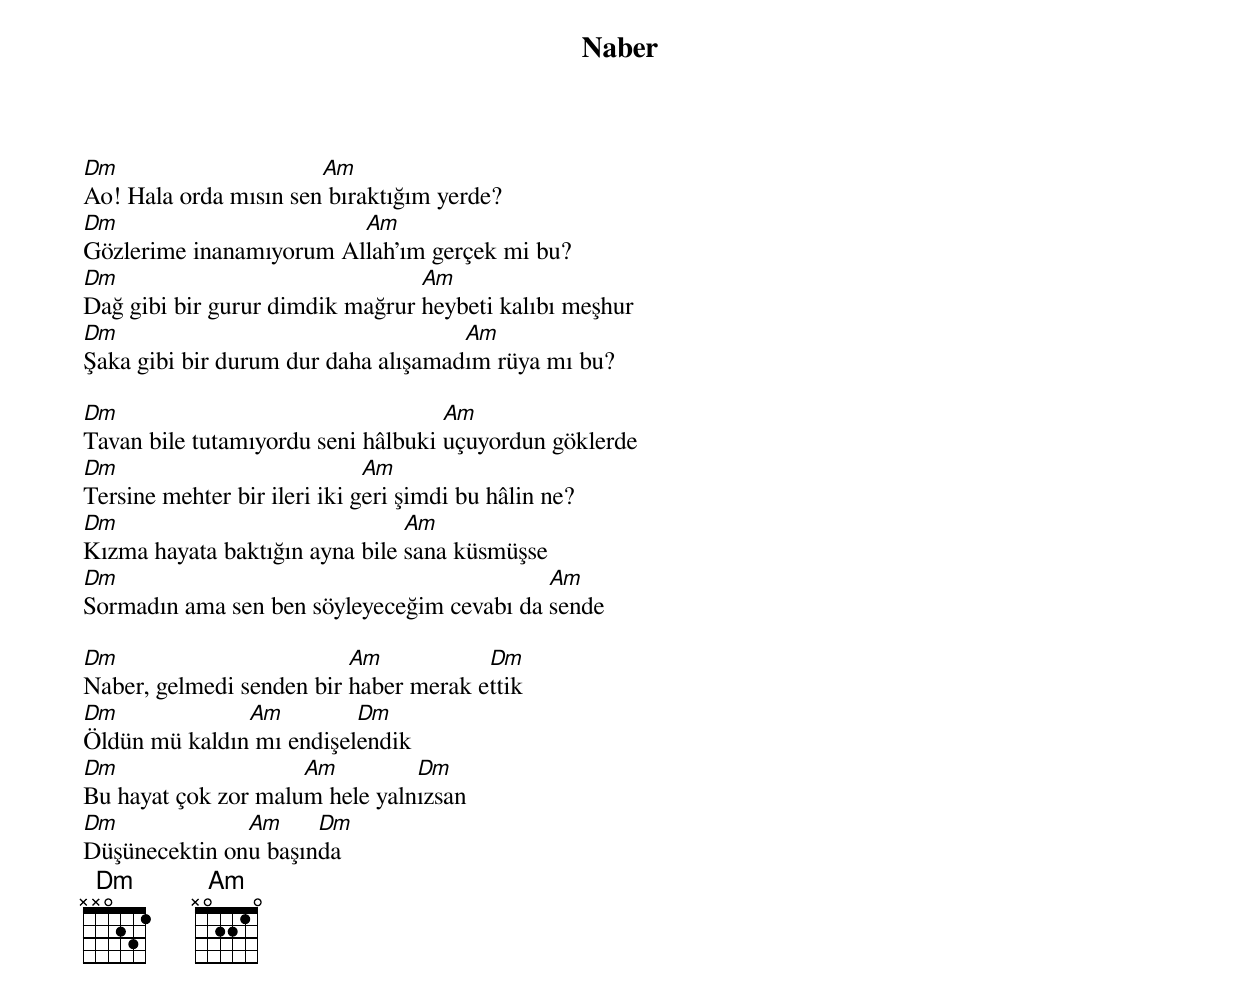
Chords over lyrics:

{title: Naber}
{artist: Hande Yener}

Dm                     Am
Ao! Hala orda mısın sen bıraktığım yerde?
Dm                       Am
Gözlerime inanamıyorum Allah'ım gerçek mi bu?
Dm                               Am
Dağ gibi bir gurur dimdik mağrur heybeti kalıbı meşhur
Dm                                   Am
Şaka gibi bir durum dur daha alışamadım rüya mı bu?

Dm                                  Am
Tavan bile tutamıyordu seni hâlbuki uçuyordun göklerde
Dm                            Am
Tersine mehter bir ileri iki geri şimdi bu hâlin ne?
Dm                              Am
Kızma hayata baktığın ayna bile sana küsmüşse
Dm                                          Am
Sormadın ama sen ben söyleyeceğim cevabı da sende

Dm                        Am           Dm
Naber, gelmedi senden bir haber merak ettik
Dm             Am         Dm
Öldün mü kaldın mı endişelendik
Dm                   Am         Dm
Bu hayat çok zor malum hele yalnızsan
Dm             Am     Dm
Düşünecektin onu başında
